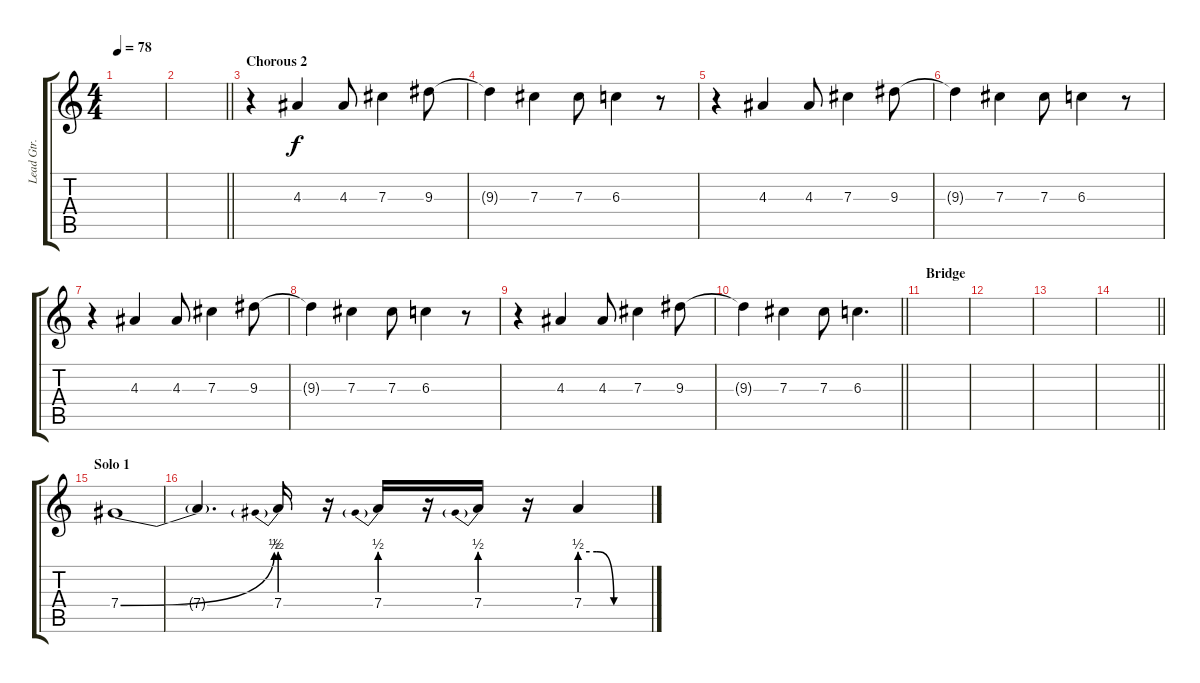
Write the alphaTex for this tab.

\track ("Lead Gtr." "Lead Gtr.") {instrument distortionguitar}
\staff {score tabs}
\tuning (Eb4 Bb3 Gb3 Db3 Ab2 Db2) {hide}
\ts (4 4)
\tempo 78
\clef g2
\ks c
|
\barLineRight lightlight
|
\section ("" "Chorous 2")
r.4{volume 8} 4.3.4{dy f} 4.3.8 7.3.4 9.3.8 |
9.3{t}.4 7.3.4 7.3.8 6.3.4 r.8 |
r.4 4.3.4 4.3.8 7.3.4 9.3.8 |
9.3{t}.4 7.3.4 7.3.8 6.3.4 r.8 |
r.4 4.3.4 4.3.8 7.3.4 9.3.8 |
9.3{t}.4 7.3.4 7.3.8 6.3.4 r.8 |
r.4 4.3.4 4.3.8 7.3.4 9.3.8 |
\barLineRight lightlight
9.3{t}.4 7.3.4 7.3.8 6.3.4{d} |
\section ("" "Bridge")
|
|
|
\barLineRight lightlight
|
\section ("" "Solo 1")
7.4{be (bend 0 0 60 2)}.1{volume 16} |
7.4{t}.4{d} 7.4{be (prebend 0 2 60 2)}.16 r.16 7.4{be (prebend 0 2 60 2)}.16 r.16 7.4{be (prebend 0 2 60 2)}.16 r.16 7.4{be (custom 0 2 15 2 30 0 60 0)}.4
